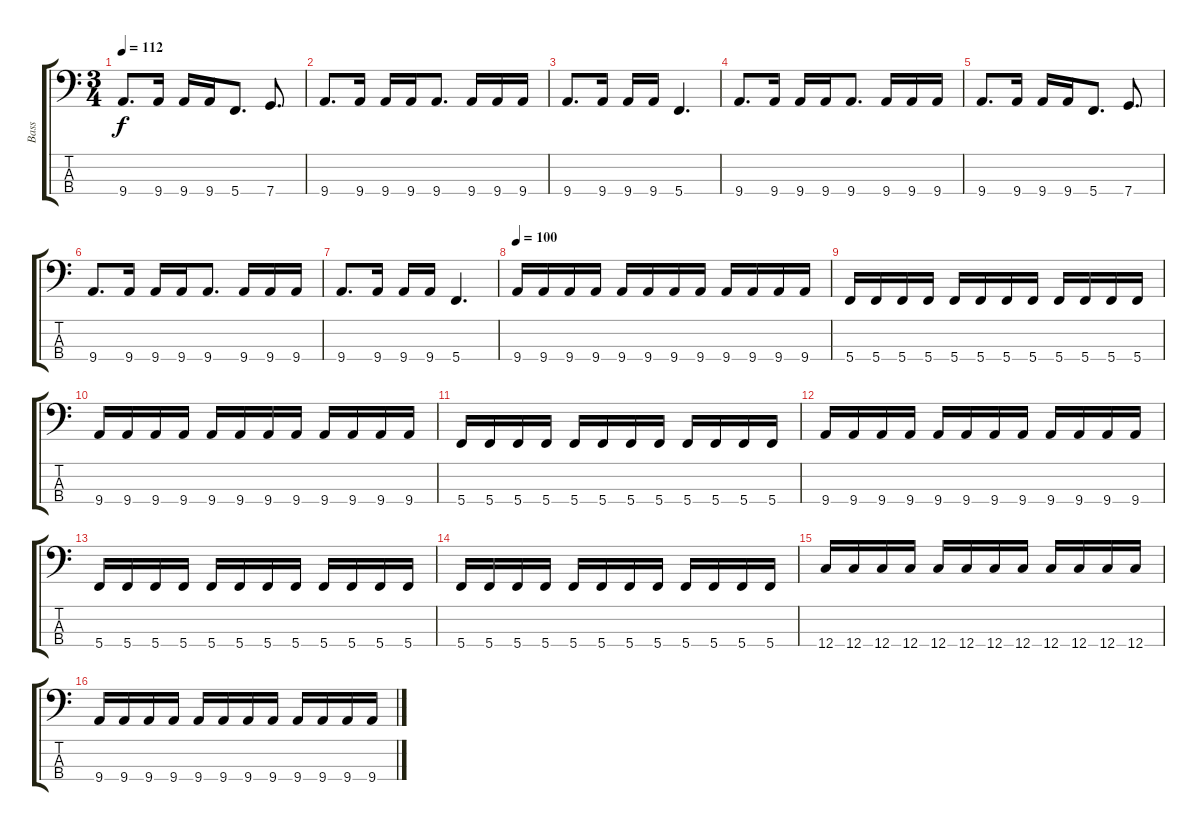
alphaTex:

\track ("Bass" "Bass") {instrument electricbasspick}
\staff {score tabs}
\tuning (F2 C2 G1 C1) {hide}
\ts (3 4)
\tempo 112
\clef f4
\ks c
9.4.8{d dy f} 9.4.16 9.4.16 9.4.16 5.4.8{d} 7.4.8{d} |
9.4.8{d} 9.4.16 9.4.16 9.4.16 9.4.8{d} 9.4.16 9.4.16 9.4.16 |
9.4.8{d} 9.4.16 9.4.16 9.4.16 5.4.4{d} |
9.4.8{d} 9.4.16 9.4.16 9.4.16 9.4.8{d} 9.4.16 9.4.16 9.4.16 |
9.4.8{d} 9.4.16 9.4.16 9.4.16 5.4.8{d} 7.4.8{d} |
9.4.8{d} 9.4.16 9.4.16 9.4.16 9.4.8{d} 9.4.16 9.4.16 9.4.16 |
9.4.8{d} 9.4.16 9.4.16 9.4.16 5.4.4{d} |
\tempo 100
9.4.16 9.4.16 9.4.16 9.4.16 9.4.16 9.4.16 9.4.16 9.4.16 9.4.16 9.4.16 9.4.16 9.4.16 |
5.4.16 5.4.16 5.4.16 5.4.16 5.4.16 5.4.16 5.4.16 5.4.16 5.4.16 5.4.16 5.4.16 5.4.16 |
9.4.16 9.4.16 9.4.16 9.4.16 9.4.16 9.4.16 9.4.16 9.4.16 9.4.16 9.4.16 9.4.16 9.4.16 |
5.4.16 5.4.16 5.4.16 5.4.16 5.4.16 5.4.16 5.4.16 5.4.16 5.4.16 5.4.16 5.4.16 5.4.16 |
9.4.16 9.4.16 9.4.16 9.4.16 9.4.16 9.4.16 9.4.16 9.4.16 9.4.16 9.4.16 9.4.16 9.4.16 |
5.4.16 5.4.16 5.4.16 5.4.16 5.4.16 5.4.16 5.4.16 5.4.16 5.4.16 5.4.16 5.4.16 5.4.16 |
5.4.16 5.4.16 5.4.16 5.4.16 5.4.16 5.4.16 5.4.16 5.4.16 5.4.16 5.4.16 5.4.16 5.4.16 |
12.4.16 12.4.16 12.4.16 12.4.16 12.4.16 12.4.16 12.4.16 12.4.16 12.4.16 12.4.16 12.4.16 12.4.16 |
9.4.16 9.4.16 9.4.16 9.4.16 9.4.16 9.4.16 9.4.16 9.4.16 9.4.16 9.4.16 9.4.16 9.4.16
